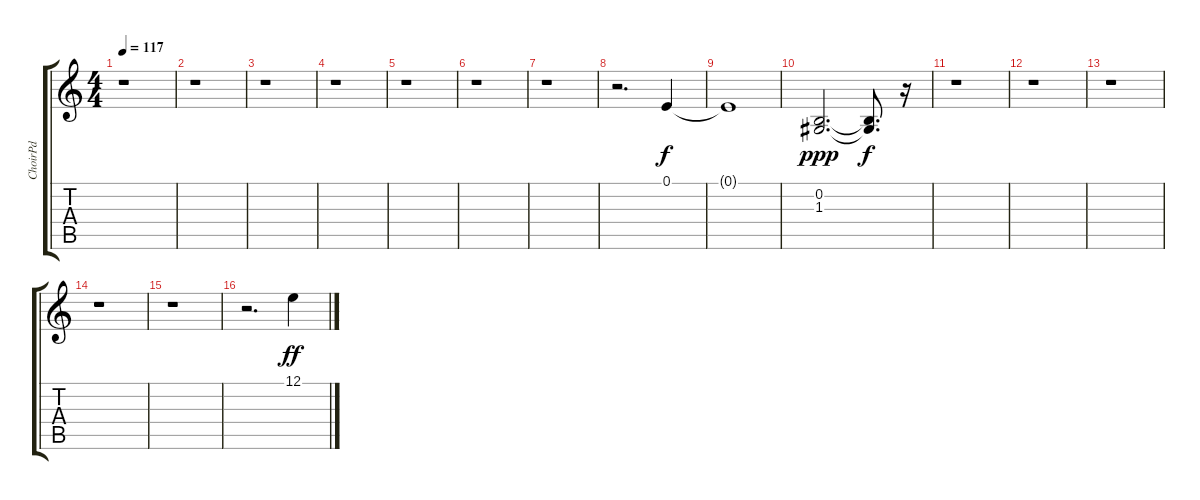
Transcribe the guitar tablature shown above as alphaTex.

\track ("ChoirPd" "ChoirPd") {instrument pad4choir}
\staff {score tabs}
\tuning (E4 B3 G3 D3 A2 E2) {hide}
\ts (4 4)
\tempo 117
\clef g2
\ks c
r.1{dy f} |
r.1 |
r.1 |
r.1 |
r.1 |
r.1 |
r.1 |
r.2{d} 0.1.4 |
0.1{t}.1 |
(0.2 1.3).2{d dy ppp} (0.2{t} 1.3{t}).8{d dy f} r.16 |
r.1 |
r.1 |
r.1 |
r.1 |
r.1 |
r.2{d} 12.1.4{dy ff}
